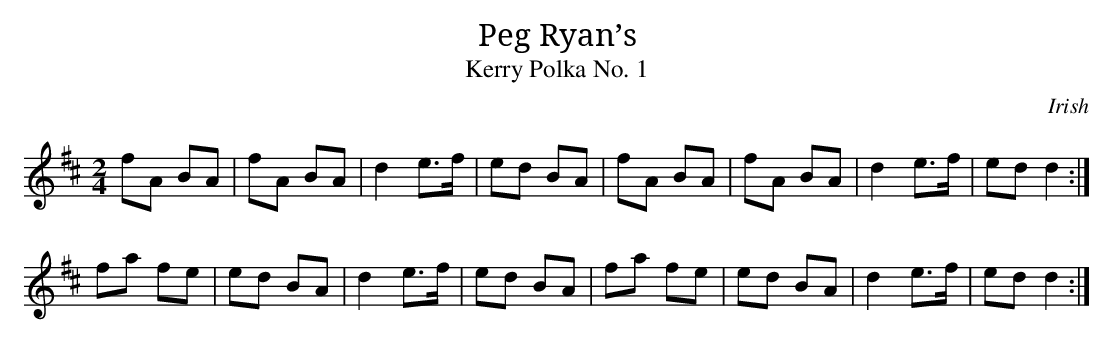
X:1
T:Peg Ryan’s
T:Kerry Polka No. 1
M:2/4
L:1/8
K:D
fA BA | fA BA | d2 e>f | ed BA | fA BA | fA BA | d2 e>f | ed d2 :|
fa fe | ed BA | d2 e>f | ed BA | fa fe | ed BA | d2 e>f | ed d2 :|
